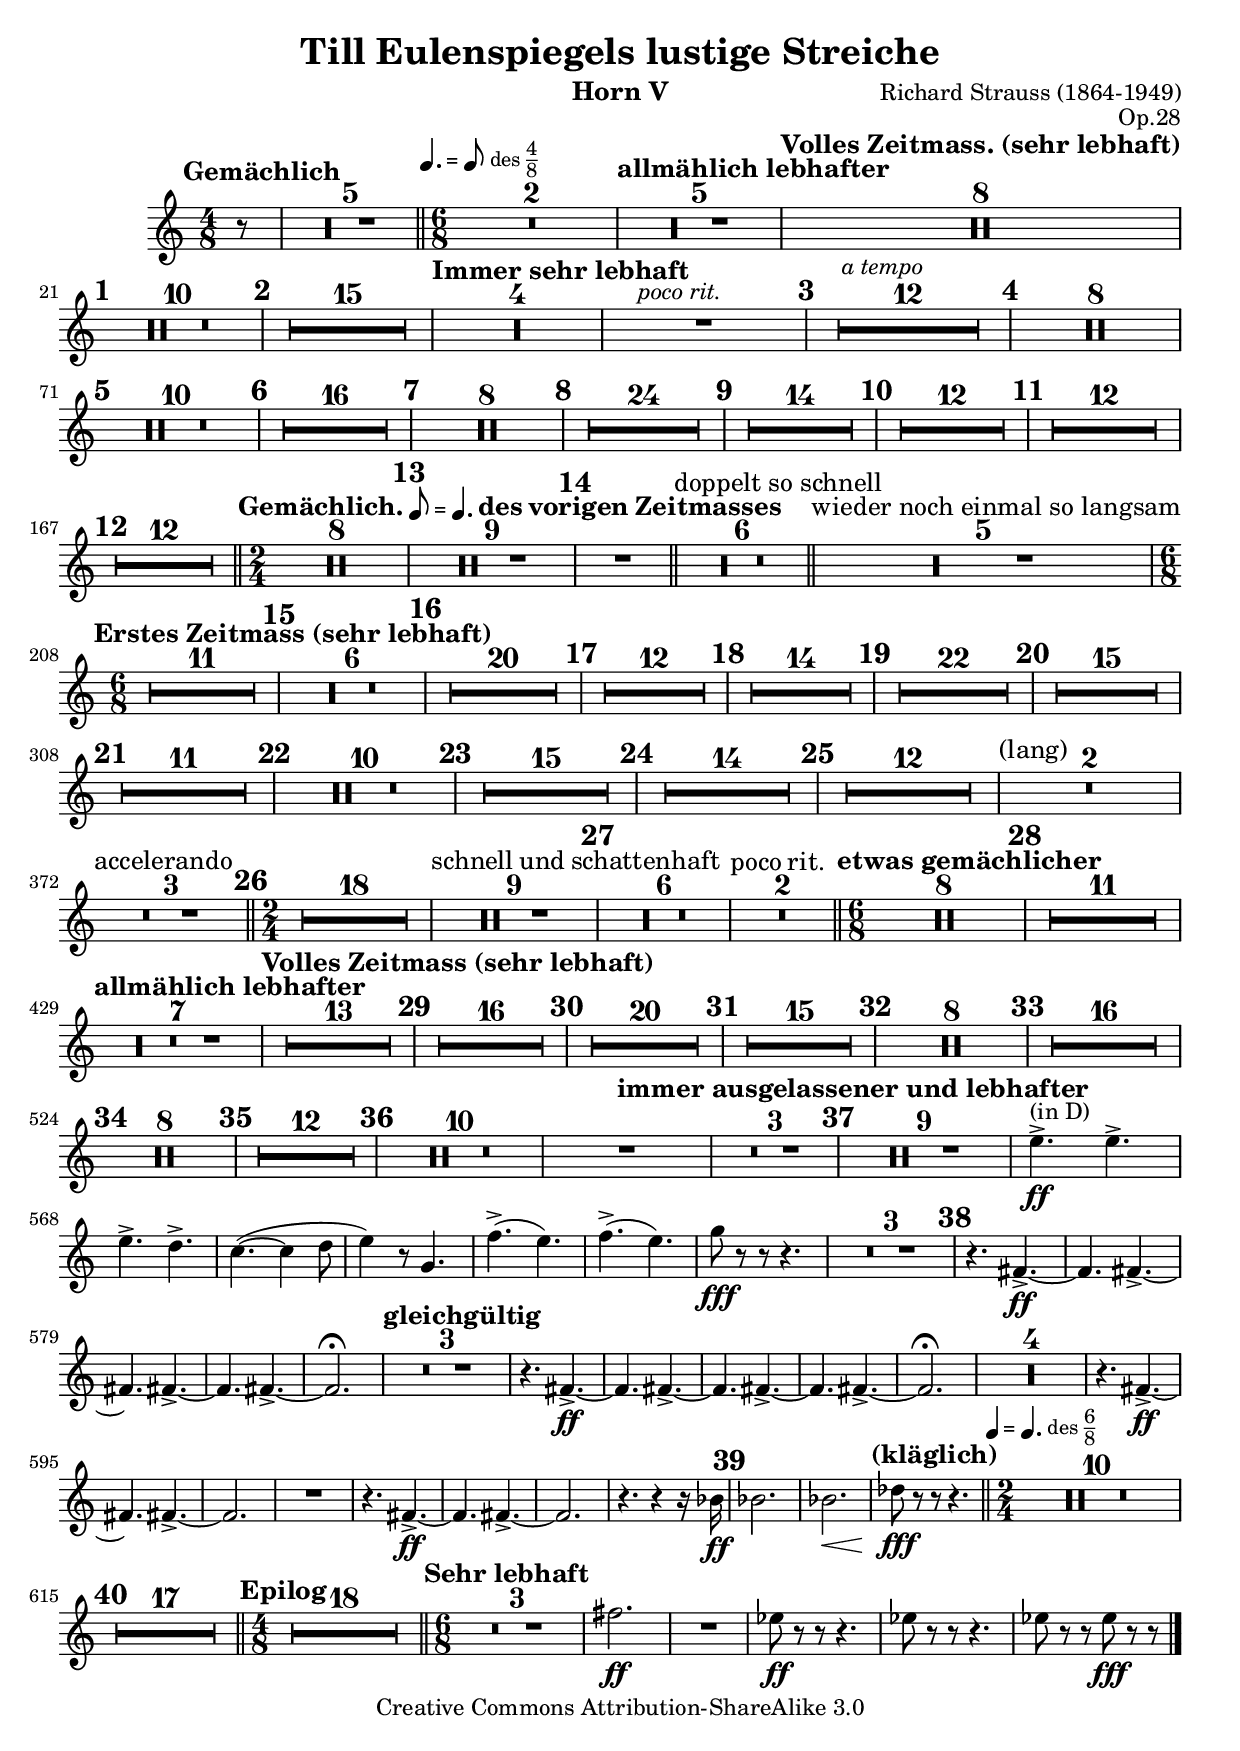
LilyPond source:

\version "2.11.37"

\include "defs.lyi" 
hornFive = \relative c''
{
  %4/8
  r8
  R2*5 |

  %6/8
  R2.*2
  %"allmählich lebhafter"
  R2.*5 |
  %"Volles Zeitmass. (sehr lebhaft)"
  R2.*8

  %1
  R2.*10

  %2
  R2.*15
  %"Immer sehr lebhaft"
  R2.*4
  R2. %"poco rit."

  %3
  R2.*12 %"a tempo"

  %4
  R2.*8

  %5
  R2.*10

  %6
  R2.*16

  %7
  R2.*8

  %8
  R2.*24

  %9
  R2.*14

  %10
  R2.*12 |

  %11
  R2.*12 |

  %12
  R2.*12 |
  %2/4
  %\markup{\bold Gemächlich. \small {\note #"8" #1 = \note #"4." #1 } \bold {des vorigen Zeitmasses} }
  R2*8 |

  %13
  R2*9 |

  %14
  R2 |
  %\markup{"doppelt so schnell"}
  R2*6 |
  %\markup{"weider noch einmal so langsam"}
  R2*5 |
  %6/8
  %"Erstes Zeitmass (sehr lebhaft)"
  R2.*11 |

  %15
  R2.*6 |

  %16
  R2.*20 |

  %17
  R2.*12 |

  %18
  R2.*14 |

  %19
  R2.*22 |

  %20
  R2.*15 |

  %21
  R2.*11 |

  %22
  R2.*10 |

  %23
  R2.*15 |

  %24
  R2.*14 |

  %25
  R2.*12 |
  %\markup{(lang)}
  R2.*2 |
  %\markup{accelerando}
  R2.*3 |

  %26
  %2/4
  R2*18 |
  %\markup{schnell und schattenhaft}
  R2*9 |

  %27
  R2*6 |
  %\markup{poco rit.}
  R2*2 |

  %6/8
  %"etwas gemächlicher"
  R2.*8 |

  %28
  R2.*11 |
  %"allmählich lebhafter"
  R2.*7 |
  %"Volles Zeitmass (sehr lebhaft)"
  R2.*13 |

  %29
  R2.*16 |

  %30
  R2.*20 |

  %31
  R2.*15 |

  %32
  R2.*8 |

  %33
  R2.*16 |

  %34
  R2.*8 |

  %35
  R2.*12 |

  %36
  R2.*14 |

  %37
  R2.*9 |
  \transposition d
  e4.->\ff^"(in D)" e-> |
  e-> d-> |
  c4.~( c4 d8 |
  e4) r8 g,4. |
  f'4.(-> e) |
  f(-> e) |
  g8\fff r r r4. |
  R2.*3 |

  %38
  \repeat unfold 2
  {
    r4. fis,~->\ff |
    \repeat unfold 3 {fis fis~-> |}
    fis2.\fermata |
  }
  \alternative
  {
    {R2.*3 |}
    {R2.*4 |}
  }
  r4. fis~->\ff |
  fis fis~-> |
  fis2. |
  R2. |
  r4. fis~->\ff |
  fis fis~-> |
  fis2. |
  r4. r4 r16 bes\ff |

  %39
  bes2. |
  bes\< |
  des8\fff r r r4. |

  %2/4
  R2*10 |

  %40
  R2*17 |

  %4/8
  %"Epilog"
  R2*18 |

  %6/8
  R2.*3 |
  fis2.\ff |
  R2. |
  ees8\ff r r r4. |
  ees8 r r r4. |
  ees8 r r ees\fff r r |
}

 

instrument = "Horn V"

notes = \hornFive

\include "part.lyi"

